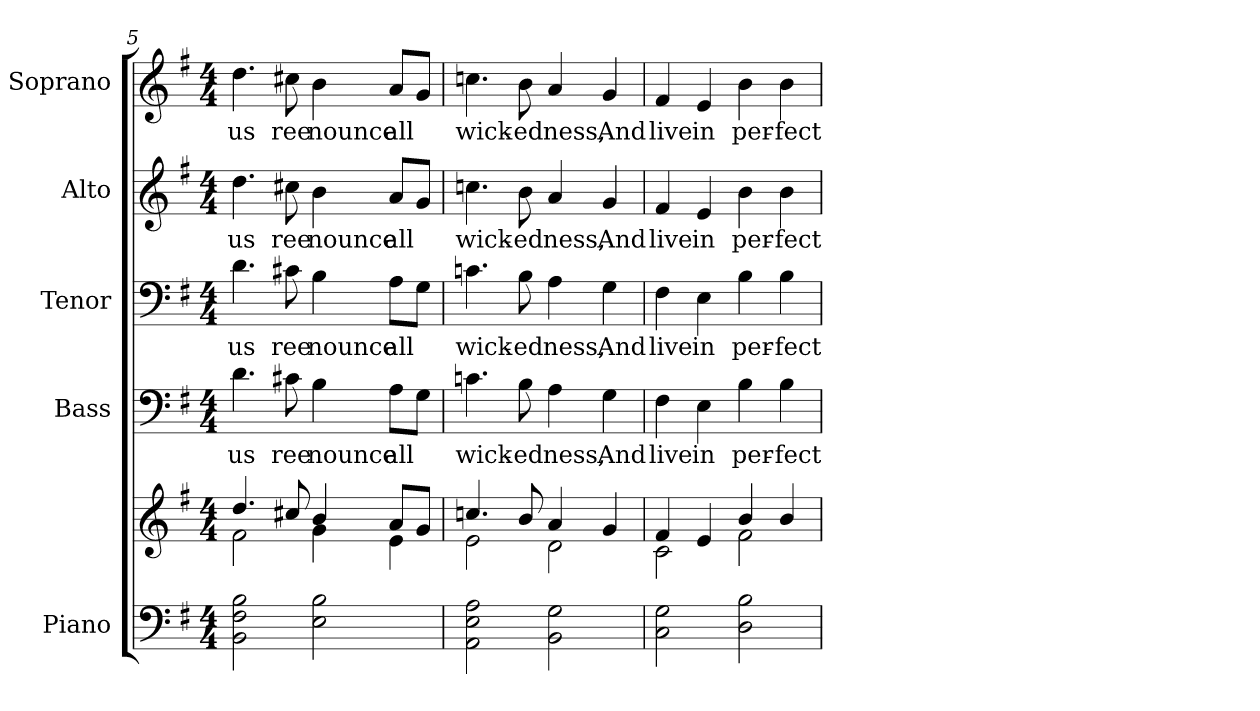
**kern	**kern	**kern	**text	**kern	**text	**kern	**text	**kern	**text
*part5	*part5	*part4	*part4	*part3	*part3	*part2	*part2	*part1	*part1
*staff6	*staff5	*staff4	*staff4	*staff3	*staff3	*staff2	*staff2	*staff1	*staff1
*I"Piano	*	*I"Bass	*	*I"Tenor	*	*I"Alto	*	*I"Soprano	*
*I'Pno.	*	*I'B.	*	*I'T.	*	*I'A.	*	*I'S.	*
!!LO:PB:g=z
*clefF4	*clefG2	*clefF4	*	*clefF4	*	*clefG2	*	*clefG2	*
*k[f#]	*k[f#]	*k[f#]	*	*k[f#]	*	*k[f#]	*	*k[f#]	*
*G:	*G:	*G:	*	*G:	*	*G:	*	*G:	*
*M4/4	*M4/4	*M4/4	*	*M4/4	*	*M4/4	*	*M4/4	*
=5	=5	=5	=5	=5	=5	=5	=5	=5	=5
*	*^	*	*	*	*	*	*	*	*
!	!	!	!	!LO:LY:b:color=#000000	!	!	!	!	!	!
!	!	!	!	!	!	!LO:LY:b:color=#000000	!	!	!	!
!	!	!	!	!	!	!	!	!LO:LY:b:color=#000000	!	!
!	!	!	!	!	!	!	!	!	!	!LO:LY:b:color=#000000
2BBi\ 2F#i 2Bi	4.ddi/	2f#i\	4.di\	us	4.di\	us	4.ddi\	us	4.ddi\	us
!	!	!	!	!LO:LY:b:color=#000000	!	!	!	!	!	!
!	!	!	!	!	!	!LO:LY:b:color=#000000	!	!	!	!
!	!	!	!	!	!	!	!	!LO:LY:b:color=#000000	!	!
!	!	!	!	!	!	!	!	!	!	!LO:LY:b:color=#000000
.	8cc#Xi/	.	8c#Xi\	ree	8c#Xi\	ree	8cc#Xi\	ree	8cc#Xi\	ree
!	!	!	!	!LO:LY:b:color=#000000	!	!	!	!	!	!
!	!	!	!	!	!	!LO:LY:b:color=#000000	!	!	!	!
!	!	!	!	!	!	!	!	!LO:LY:b:color=#000000	!	!
!	!	!	!	!	!	!	!	!	!	!LO:LY:b:color=#000000
2Ei\ 2Bi	4bi/	4gi\	4Bi\	nounce	4Bi\	nounce	4bi\	nounce	4bi\	nounce
!	!	!	!	!LO:LY:b:color=#000000	!	!	!	!	!	!
!	!	!	!	!	!	!LO:LY:b:color=#000000	!	!	!	!
!	!	!	!	!	!	!	!	!LO:LY:b:color=#000000	!	!
!	!	!	!	!	!	!	!	!	!	!LO:LY:b:color=#000000
.	8ai/L	4ei\	8Ai\L	all	8Ai\L	all	8ai/L	all	8ai/L	all
.	8gi/J	.	8Gi\J	.	8Gi\J	.	8gi/J	.	8gi/J	.
=6	=6	=6	=6	=6	=6	=6	=6	=6	=6	=6
!	!	!	!	!LO:LY:b:color=#000000	!	!	!	!	!	!
!	!	!	!	!	!	!LO:LY:b:color=#000000	!	!	!	!
!	!	!	!	!	!	!	!	!LO:LY:b:color=#000000	!	!
!	!	!	!	!	!	!	!	!	!	!LO:LY:b:color=#000000
2AAi\ 2Ei 2Ai	4.ccni/	2ei\	4.cni\	wick-	4.cni\	wick-	4.ccni\	wick-	4.ccni\	wick-
!	!	!	!	!LO:LY:b:color=#000000	!	!	!	!	!	!
!	!	!	!	!	!	!LO:LY:b:color=#000000	!	!	!	!
!	!	!	!	!	!	!	!	!LO:LY:b:color=#000000	!	!
!	!	!	!	!	!	!	!	!	!	!LO:LY:b:color=#000000
.	8bi/	.	8Bi\	-ed	8Bi\	-ed	8bi\	-ed	8bi\	-ed
!	!	!	!	!LO:LY:b:color=#000000	!	!	!	!	!	!
!	!	!	!	!	!	!LO:LY:b:color=#000000	!	!	!	!
!	!	!	!	!	!	!	!	!LO:LY:b:color=#000000	!	!
!	!	!	!	!	!	!	!	!	!	!LO:LY:b:color=#000000
2BBi\ 2Gi	4ai/	2di\	4Ai\	ness,	4Ai\	ness,	4ai/	ness,	4ai/	ness,
!	!	!	!	!LO:LY:b:color=#000000	!	!	!	!	!	!
!	!	!	!	!	!	!LO:LY:b:color=#000000	!	!	!	!
!	!	!	!	!	!	!	!	!LO:LY:b:color=#000000	!	!
!	!	!	!	!	!	!	!	!	!	!LO:LY:b:color=#000000
.	4gi/	.	4Gi\	And	4Gi\	And	4gi/	And	4gi/	And
!!LO:PB:g=z
=7	=7	=7	=7	=7	=7	=7	=7	=7	=7	=7
!	!	!	!	!LO:LY:b:color=#000000	!	!	!	!	!	!
!	!	!	!	!	!	!LO:LY:b:color=#000000	!	!	!	!
!	!	!	!	!	!	!	!	!LO:LY:b:color=#000000	!	!
!	!	!	!	!	!	!	!	!	!	!LO:LY:b:color=#000000
2Ci\ 2Gi	4f#i/	2ci\	4F#i\	live	4F#i\	live	4f#i/	live	4f#i/	live
!	!	!	!	!LO:LY:b:color=#000000	!	!	!	!	!	!
!	!	!	!	!	!	!LO:LY:b:color=#000000	!	!	!	!
!	!	!	!	!	!	!	!	!LO:LY:b:color=#000000	!	!
!	!	!	!	!	!	!	!	!	!	!LO:LY:b:color=#000000
.	4ei/	.	4Ei\	in	4Ei\	in	4ei/	in	4ei/	in
!	!	!	!	!LO:LY:b:color=#000000	!	!	!	!	!	!
!	!	!	!	!	!	!LO:LY:b:color=#000000	!	!	!	!
!	!	!	!	!	!	!	!	!LO:LY:b:color=#000000	!	!
!	!	!	!	!	!	!	!	!	!	!LO:LY:b:color=#000000
2Di\ 2Bi	4bi/	2f#i\	4Bi\	per-	4Bi\	per-	4bi\	per-	4bi\	per-
!	!	!	!	!LO:LY:b:color=#000000	!	!	!	!	!	!
!	!	!	!	!	!	!LO:LY:b:color=#000000	!	!	!	!
!	!	!	!	!	!	!	!	!LO:LY:b:color=#000000	!	!
!	!	!	!	!	!	!	!	!	!	!LO:LY:b:color=#000000
.	4bi/	.	4Bi\	-fect	4Bi\	-fect	4bi\	-fect	4bi\	-fect
*	*v	*v	*	*	*	*	*	*	*	*
=	=	=	=	=	=	=	=	=	=
*-	*-	*-	*-	*-	*-	*-	*-	*-	*-
